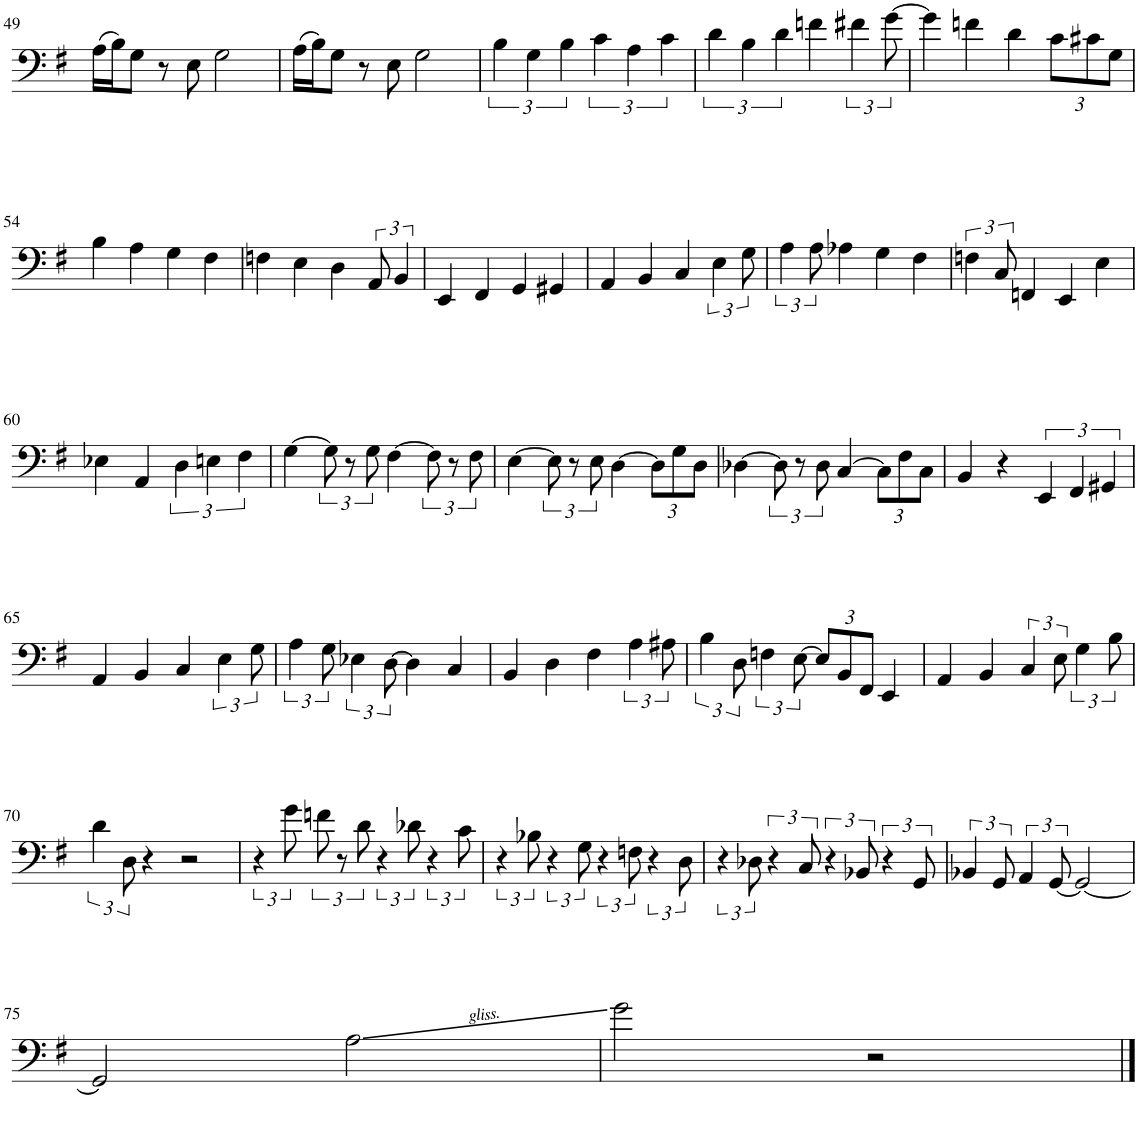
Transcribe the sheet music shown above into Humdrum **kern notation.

**kern
*part1
*staff1
*I"Piano
*I'Pno.
!!LO:PB:g=z
*clefF4
*k[f#]
*M4/4
=49
(16A\LL
16B\J)
8G\J
8r
8E\
2G\
=50
(16A\LL
16B\J)
8G\J
8r
8E\
2G\
=51
6B\
6G\
6B\
6c\
6A\
6c\
=52
6d\
6B\
6d\
4fn\
6f#X\
[12g\
=53
4g\]
4fn\
4d\
*Xbrackettup
12c\L
12c#X\
12G\J
!!LO:LB:g=z
=54
4B\
4A\
4G\
4F#\
=55
4Fn\
4E\
4D\
*brackettup
12AA/
6BB/
=56
4EE/
4FF#/
4GG/
4GG#X/
=57
4AA/
4BB/
4C/
6E\
12G\
=58
6A\
12A\
4A-X\
4G\
4F#\
=59
6Fn\
12C/
4FFn/
4EE/
4E\
!!LO:LB:g=z
=60
4E-X\
4AA/
6D\
6En\
6F#\
=61
[4G\
12G\]
12r
12G\
[4F#\
12F#\]
12r
12F#\
=62
[4E\
12E\]
12r
12E\
[4D\
*Xbrackettup
12D\L]
12G\
12D\J
=63
[4D-X\
*brackettup
12D-\]
12r
12D-\
[4C/
*Xbrackettup
12C\L]
12F#\
12C\J
=64
4BB/
4r
*brackettup
6EE/
6FF#/
6GG#X/
!!LO:LB:g=z
=65
4AA/
4BB/
4C/
6E\
12G\
=66
6A\
12G\
6E-X\
[12D\
4D\]
4C/
=67
4BB/
4D\
4F#\
6A\
12A#X\
=68
6B\
12D\
6Fn\
[12E\
*Xbrackettup
12E/L]
12BB/
12FF#/J
4EE/
=69
4AA/
4BB/
*brackettup
6C/
12E\
6G\
12B\
!!LO:LB:g=z
=70
6d\
12D\
4r
2r
=71
6r
12g\
12fn\
12r
12d\
6r
12d-X\
6r
12c\
=72
6r
12B-X\
6r
12G\
6r
12Fn\
6r
12D\
=73
6r
12D-X\
6r
12C/
6r
12BB-X/
6r
12GG/
=74
6BB-X/
12GG/
6AA/
[12GG/
2GG/_
!!LO:LB:g=z
=75
2GG/]
2A\
=76
2g\
2r
==
*-
